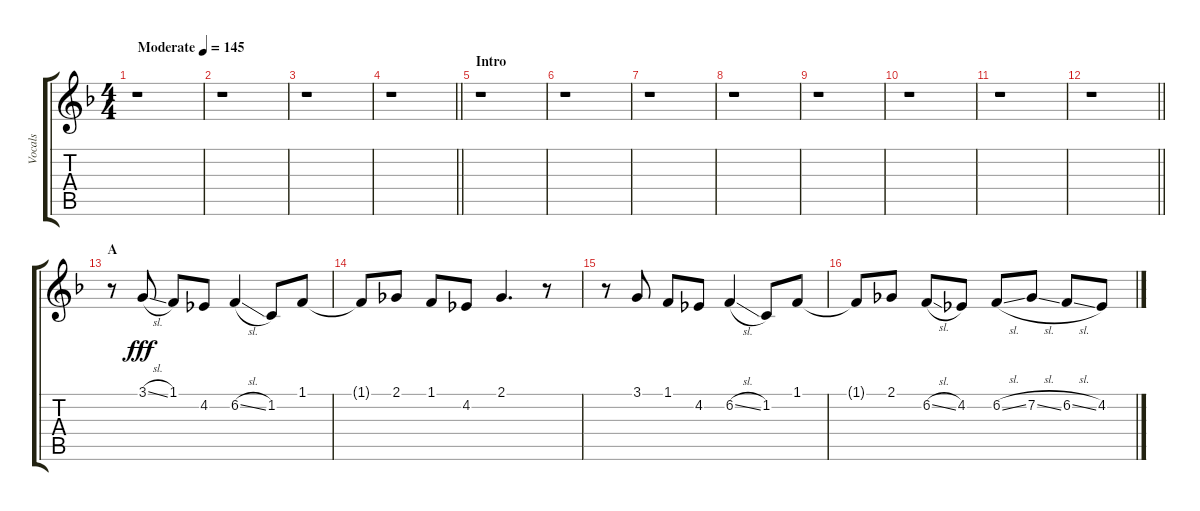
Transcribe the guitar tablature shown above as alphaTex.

\track ("Vocals" "Vocals") {instrument voiceoohs}
\staff {score tabs}
\tuning (E4 B3 G3 D3 A2 E2) {hide}
\ts (4 4)
\tempo (145 "Moderate")
\clef g2
\ks f
r.1{dy fff instrument voiceoohs} |
r.1 |
r.1 |
\barLineRight lightlight
r.1 |
\section ("" "Intro")
r.1 |
r.1 |
r.1 |
r.1 |
r.1 |
r.1 |
r.1 |
\barLineRight lightlight
r.1 |
\section ("" "A")
r.8 3.1{sl}.8 1.1.8 4.2.8 6.2{sl}.4 1.2.8 1.1.8 |
1.1{t}.8 2.1.8 1.1.8 4.2.8 2.1.4{d} r.8 |
r.8 3.1.8 1.1.8 4.2.8 6.2{sl}.4 1.2.8 1.1.8 |
1.1{t}.8 2.1.8 6.2{sl}.8 4.2.8 6.2{sl}.8 7.2{sl}.8 6.2{sl}.8 4.2.8
